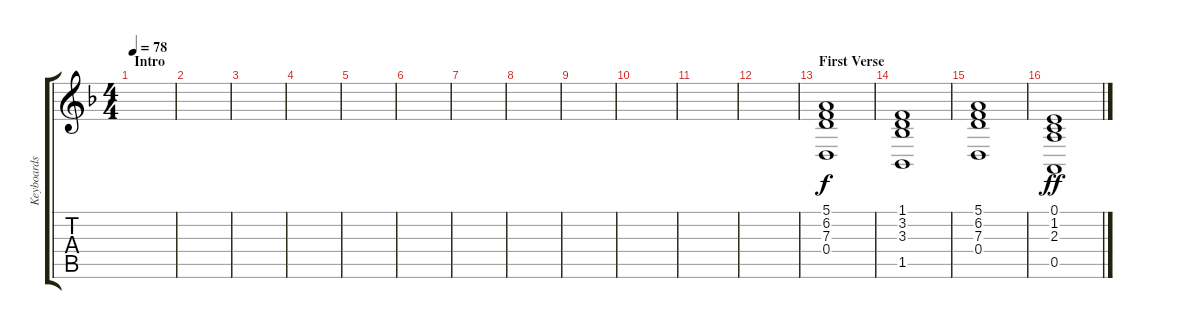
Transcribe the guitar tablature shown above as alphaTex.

\track ("Keyboards" "Keyboards") {instrument electricpiano1}
\staff {score tabs}
\tuning (E4 B3 G3 D3 A2 E2) {hide}
\ts (4 4)
\section ("" "Intro")
\tempo 78
\clef g2
\ks f
|
|
|
|
|
|
|
|
|
|
|
|
\section ("" "First Verse")
(5.1 6.2 7.3 0.4).1 |
(1.1 3.2 3.3 1.5).1{dy f} |
(5.1 6.2 7.3 0.4).1 |
(0.1 1.2 2.3 0.5).1{dy ff}
